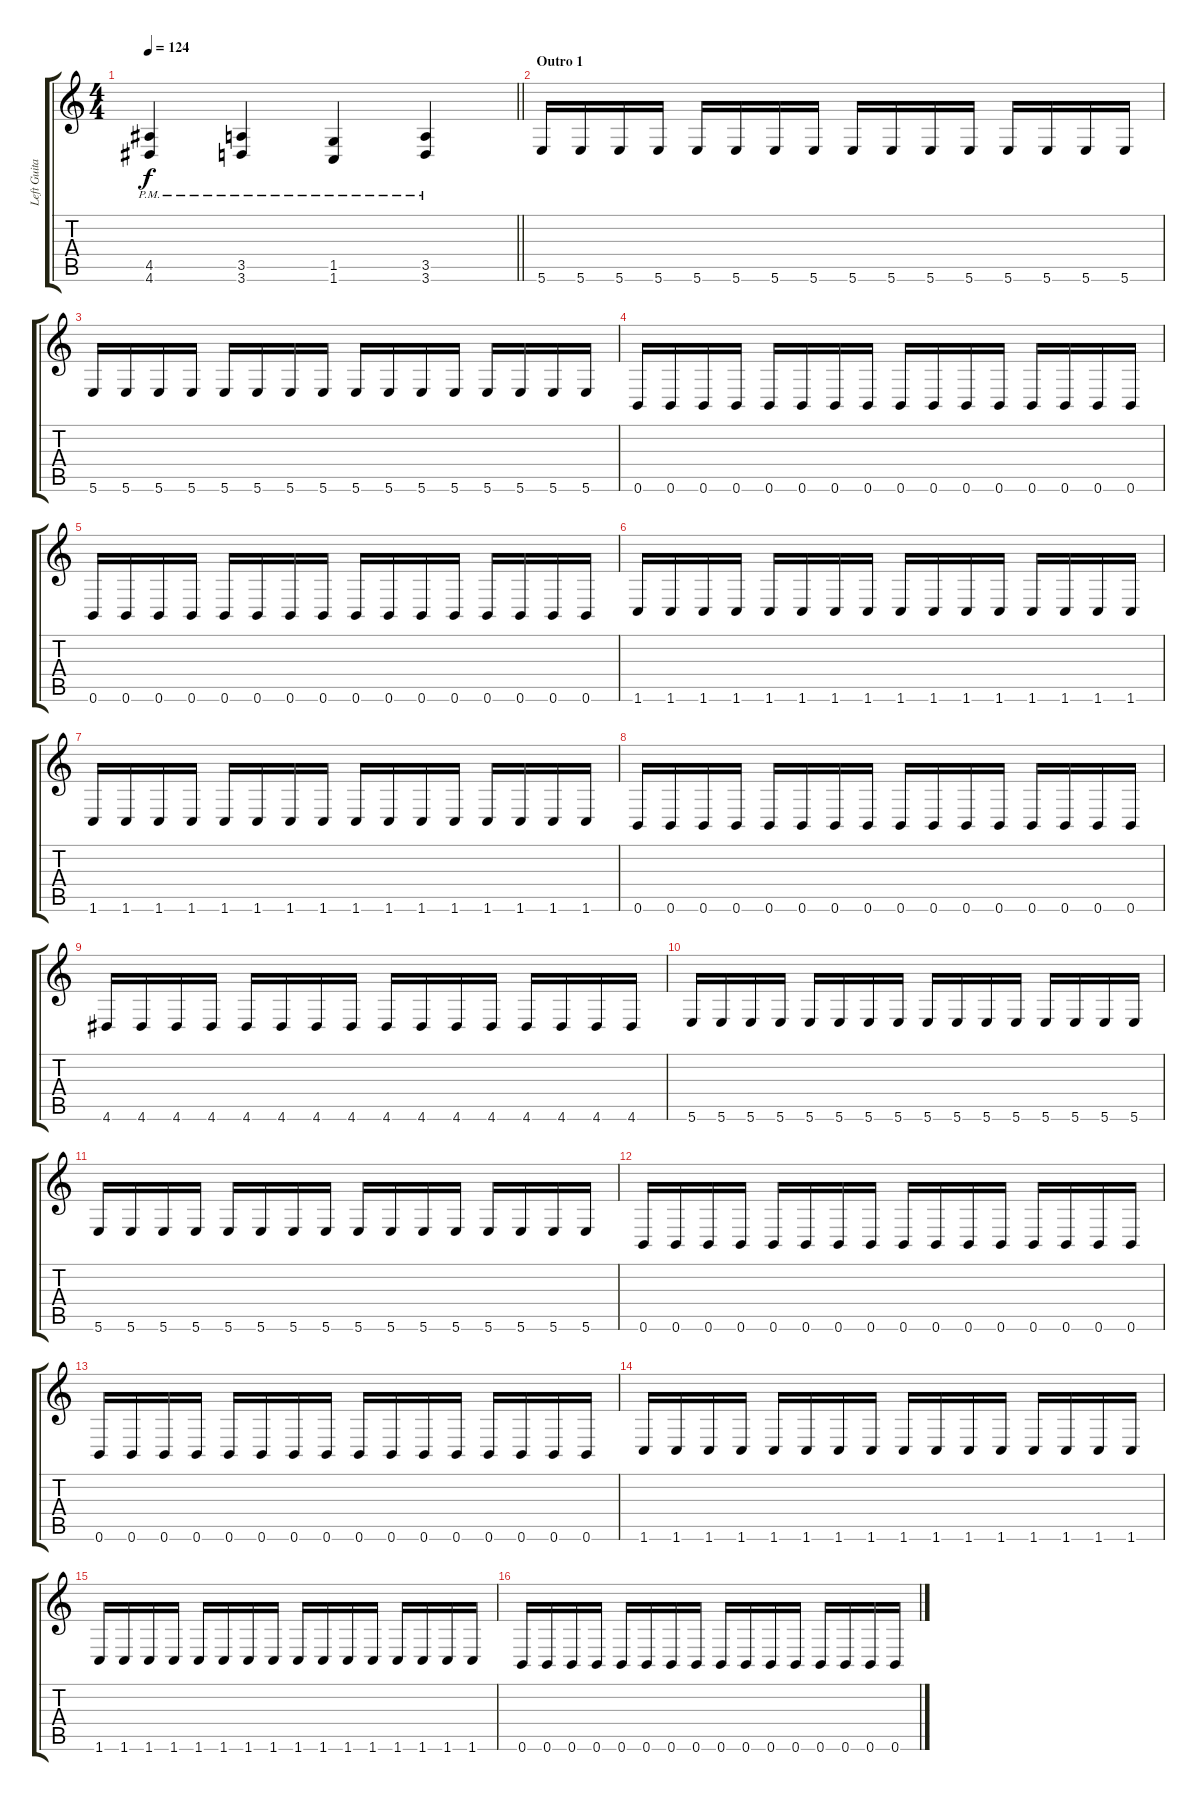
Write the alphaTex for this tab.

\track ("Left Guitar" "Left Guita") {instrument distortionguitar}
\staff {score tabs}
\tuning (Db4 Ab3 E3 B2 Gb2 B1) {hide}
\ts (4 4)
\tempo 124
\clef g2
\barLineRight lightlight
\ks c
(4.5{pm} 4.6{pm}).4{dy f} (3.5{pm} 3.6{pm}).4 (1.5{pm} 1.6{pm}).4 (3.5{pm} 3.6{pm}).4 |
\section ("" "Outro 1")
5.6.16 5.6.16 5.6.16 5.6.16 5.6.16 5.6.16 5.6.16 5.6.16 5.6.16 5.6.16 5.6.16 5.6.16 5.6.16 5.6.16 5.6.16 5.6.16 |
5.6.16 5.6.16 5.6.16 5.6.16 5.6.16 5.6.16 5.6.16 5.6.16 5.6.16 5.6.16 5.6.16 5.6.16 5.6.16 5.6.16 5.6.16 5.6.16 |
0.6.16 0.6.16 0.6.16 0.6.16 0.6.16 0.6.16 0.6.16 0.6.16 0.6.16 0.6.16 0.6.16 0.6.16 0.6.16 0.6.16 0.6.16 0.6.16 |
0.6.16 0.6.16 0.6.16 0.6.16 0.6.16 0.6.16 0.6.16 0.6.16 0.6.16 0.6.16 0.6.16 0.6.16 0.6.16 0.6.16 0.6.16 0.6.16 |
1.6.16 1.6.16 1.6.16 1.6.16 1.6.16 1.6.16 1.6.16 1.6.16 1.6.16 1.6.16 1.6.16 1.6.16 1.6.16 1.6.16 1.6.16 1.6.16 |
1.6.16 1.6.16 1.6.16 1.6.16 1.6.16 1.6.16 1.6.16 1.6.16 1.6.16 1.6.16 1.6.16 1.6.16 1.6.16 1.6.16 1.6.16 1.6.16 |
0.6.16 0.6.16 0.6.16 0.6.16 0.6.16 0.6.16 0.6.16 0.6.16 0.6.16 0.6.16 0.6.16 0.6.16 0.6.16 0.6.16 0.6.16 0.6.16 |
4.6.16 4.6.16 4.6.16 4.6.16 4.6.16 4.6.16 4.6.16 4.6.16 4.6.16 4.6.16 4.6.16 4.6.16 4.6.16 4.6.16 4.6.16 4.6.16 |
5.6.16{volume 8} 5.6.16 5.6.16 5.6.16 5.6.16 5.6.16 5.6.16 5.6.16 5.6.16 5.6.16 5.6.16 5.6.16 5.6.16 5.6.16 5.6.16 5.6.16 |
5.6.16 5.6.16 5.6.16 5.6.16 5.6.16 5.6.16 5.6.16 5.6.16 5.6.16 5.6.16 5.6.16 5.6.16 5.6.16 5.6.16 5.6.16 5.6.16 |
0.6.16 0.6.16 0.6.16 0.6.16 0.6.16 0.6.16 0.6.16 0.6.16 0.6.16 0.6.16 0.6.16 0.6.16 0.6.16 0.6.16 0.6.16 0.6.16 |
0.6.16 0.6.16 0.6.16 0.6.16 0.6.16 0.6.16 0.6.16 0.6.16 0.6.16 0.6.16 0.6.16 0.6.16 0.6.16 0.6.16 0.6.16 0.6.16 |
1.6.16{volume 0} 1.6.16 1.6.16 1.6.16 1.6.16 1.6.16 1.6.16 1.6.16 1.6.16 1.6.16 1.6.16 1.6.16 1.6.16 1.6.16 1.6.16 1.6.16 |
1.6.16 1.6.16 1.6.16 1.6.16 1.6.16 1.6.16 1.6.16 1.6.16 1.6.16 1.6.16 1.6.16 1.6.16 1.6.16 1.6.16 1.6.16 1.6.16 |
0.6.16 0.6.16 0.6.16 0.6.16 0.6.16 0.6.16 0.6.16 0.6.16 0.6.16 0.6.16 0.6.16 0.6.16 0.6.16 0.6.16 0.6.16 0.6.16
